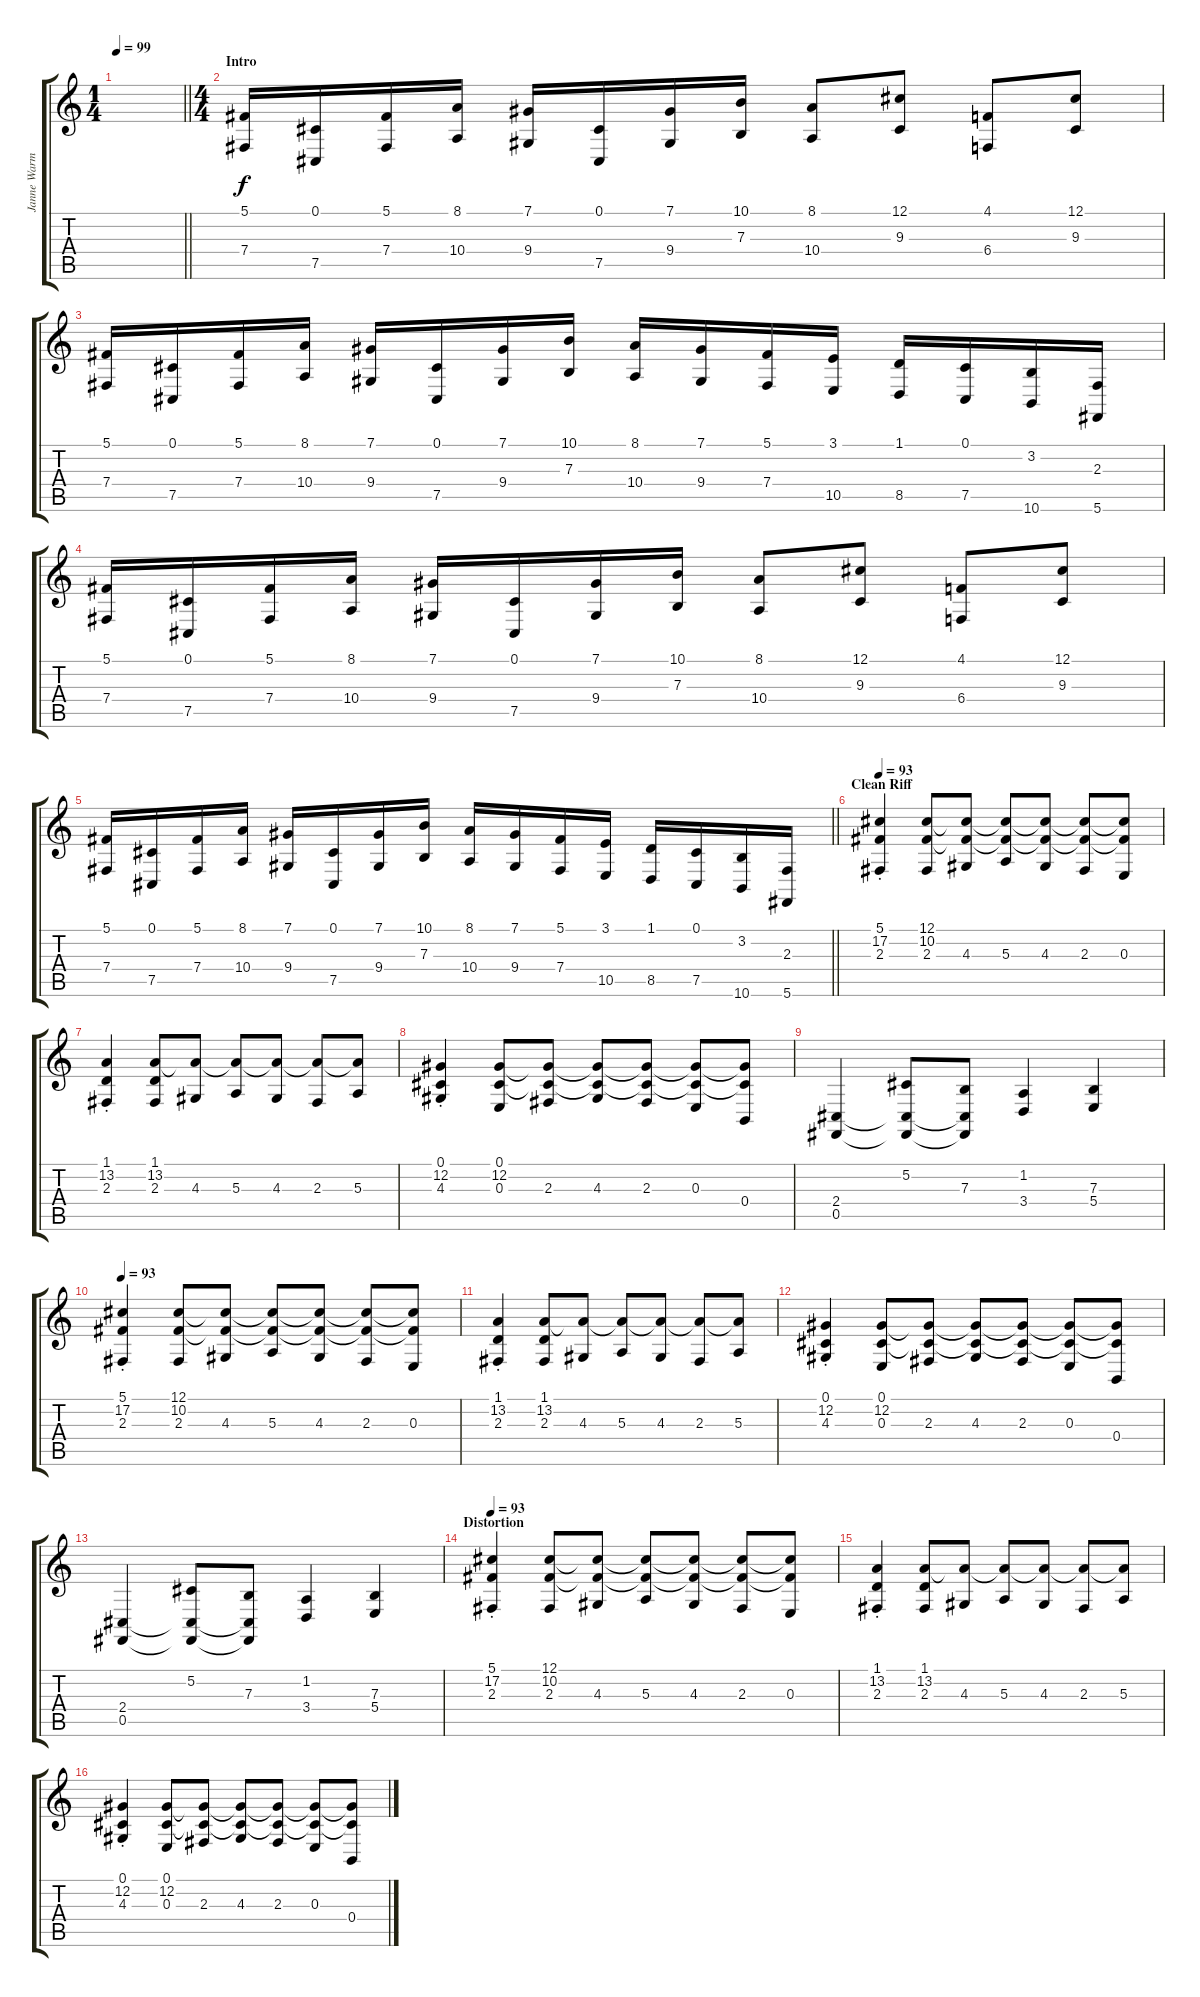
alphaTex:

\track ("Janne Warman" "Janne Warm") {instrument harpsichord}
\staff {score tabs}
\tuning (Db4 Ab3 E3 B2 Gb2 Db2) {hide}
\ts (1 4)
\tempo 99
\clef g2
\barLineRight lightlight
\ks c
|
\ts (4 4)
\section ("" "Intro")
(5.1 7.4).16 (0.1 7.5).16 (5.1 7.4).16 (8.1 10.4).16 (7.1 9.4).16 (0.1 7.5).16 (7.1 9.4).16 (10.1 7.3).16 (8.1 10.4).8 (12.1 9.3).8 (4.1 6.4).8 (12.1 9.3).8 |
(5.1 7.4).16 (0.1 7.5).16 (5.1 7.4).16 (8.1 10.4).16 (7.1 9.4).16 (0.1 7.5).16 (7.1 9.4).16 (10.1 7.3).16 (8.1 10.4).16 (7.1 9.4).16 (5.1 7.4).16 (3.1 10.5).16 (1.1 8.5).16 (0.1 7.5).16 (3.2 10.6).16 (2.3 5.6).16 |
(5.1 7.4).16 (0.1 7.5).16 (5.1 7.4).16 (8.1 10.4).16 (7.1 9.4).16 (0.1 7.5).16 (7.1 9.4).16 (10.1 7.3).16 (8.1 10.4).8 (12.1 9.3).8 (4.1 6.4).8 (12.1 9.3).8 |
\barLineRight lightlight
(5.1 7.4).16 (0.1 7.5).16 (5.1 7.4).16 (8.1 10.4).16 (7.1 9.4).16 (0.1 7.5).16 (7.1 9.4).16 (10.1 7.3).16 (8.1 10.4).16 (7.1 9.4).16 (5.1 7.4).16 (3.1 10.5).16 (1.1 8.5).16 (0.1 7.5).16 (3.2 10.6).16 (2.3 5.6).16 |
\section ("" "Clean Riff")
\tempo 93
(5.1{st} 17.2{st} 2.3).4{volume 10 instrument choiraahs} (12.1 10.2 2.3).8 (12.1{t} 10.2{t} 4.3).8 (12.1{t} 10.2{t} 5.3).8 (12.1{t} 10.2{t} 4.3).8 (12.1{t} 10.2{t} 2.3).8 (12.1{t} 10.2{t} 0.3).8 |
(1.1{st} 13.2{st} 2.3).4 (1.1 13.2 2.3).8 (13.2{t} 4.3).8 (13.2{t} 5.3).8 (13.2{t} 4.3).8 (13.2{t} 2.3).8 (13.2{t} 5.3).8 |
(0.1{st} 12.2{st} 4.3).4 (0.1 12.2 0.3).8 (0.1{t} 12.2{t} 2.3).8 (0.1{t} 12.2{t} 4.3).8 (0.1{t} 12.2{t} 2.3).8 (0.1{t} 12.2{t} 0.3).8 (0.1{t} 12.2{t} 0.4).8 |
(2.4 0.5).4 (5.2 2.4{t} 0.5{t}).8 (7.3 2.4{t} 0.5{t}).8 (1.2 3.4).4 (7.3 5.4).4 |
\tempo 93
(5.1{st} 17.2{st} 2.3).4{volume 10 instrument choiraahs} (12.1 10.2 2.3).8 (12.1{t} 10.2{t} 4.3).8 (12.1{t} 10.2{t} 5.3).8 (12.1{t} 10.2{t} 4.3).8 (12.1{t} 10.2{t} 2.3).8 (12.1{t} 10.2{t} 0.3).8 |
(1.1{st} 13.2{st} 2.3).4 (1.1 13.2 2.3).8 (13.2{t} 4.3).8 (13.2{t} 5.3).8 (13.2{t} 4.3).8 (13.2{t} 2.3).8 (13.2{t} 5.3).8 |
(0.1{st} 12.2{st} 4.3).4 (0.1 12.2 0.3).8 (0.1{t} 12.2{t} 2.3).8 (0.1{t} 12.2{t} 4.3).8 (0.1{t} 12.2{t} 2.3).8 (0.1{t} 12.2{t} 0.3).8 (0.1{t} 12.2{t} 0.4).8 |
(2.4 0.5).4 (5.2 2.4{t} 0.5{t}).8 (7.3 2.4{t} 0.5{t}).8 (1.2 3.4).4 (7.3 5.4).4 |
\section ("" "Distortion")
\tempo 93
(5.1{st} 17.2{st} 2.3).4{volume 10 instrument choiraahs} (12.1 10.2 2.3).8 (12.1{t} 10.2{t} 4.3).8 (12.1{t} 10.2{t} 5.3).8 (12.1{t} 10.2{t} 4.3).8 (12.1{t} 10.2{t} 2.3).8 (12.1{t} 10.2{t} 0.3).8 |
(1.1{st} 13.2{st} 2.3).4 (1.1 13.2 2.3).8 (13.2{t} 4.3).8 (13.2{t} 5.3).8 (13.2{t} 4.3).8 (13.2{t} 2.3).8 (13.2{t} 5.3).8 |
(0.1{st} 12.2{st} 4.3).4 (0.1 12.2 0.3).8 (0.1{t} 12.2{t} 2.3).8 (0.1{t} 12.2{t} 4.3).8 (0.1{t} 12.2{t} 2.3).8 (0.1{t} 12.2{t} 0.3).8 (0.1{t} 12.2{t} 0.4).8
